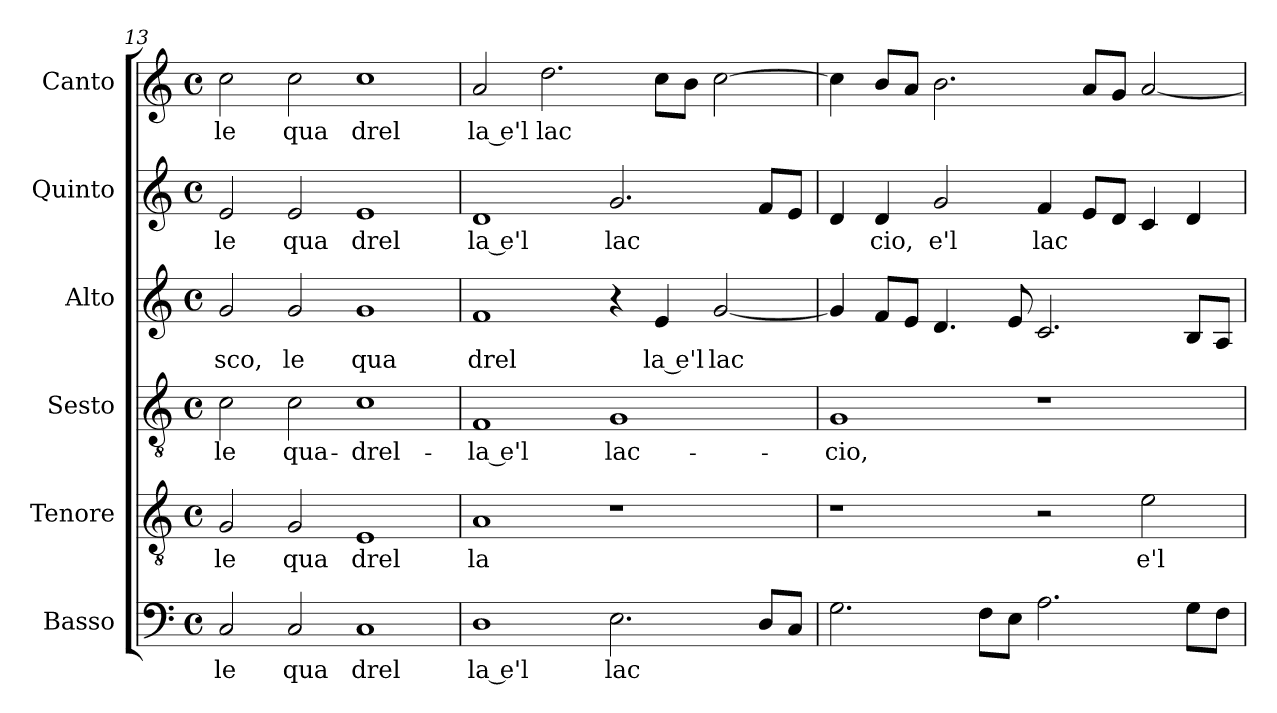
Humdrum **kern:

**kern	**text	**kern	**text	**kern	**text	**kern	**text	**kern	**text	**kern	**text
*part6	*part6	*part5	*part5	*part4	*part4	*part3	*part3	*part2	*part2	*part1	*part1
*staff6	*staff6	*staff5	*staff5	*staff4	*staff4	*staff3	*staff3	*staff2	*staff2	*staff1	*staff1
*I"Basso	*	*I"Tenore	*	*I"Sesto	*	*I"Alto	*	*I"Quinto	*	*I"Canto	*
!!LO:PB:g=z
*clefF4	*	*clefGv2	*	*clefGv2	*	*clefG2	*	*clefG2	*	*clefG2	*
*M4/4	*	*M4/4	*	*M4/4	*	*M4/4	*	*M4/4	*	*M4/4	*
*met(c)	*	*met(c)	*	*met(c)	*	*met(c)	*	*met(c)	*	*met(c)	*
=13	=13	=13	=13	=13	=13	=13	=13	=13	=13	=13	=13
!	!LO:LY:b:cj	!	!LO:LY:b:cj	!	!LO:LY:b:cj	!	!LO:LY:b:cj	!	!LO:LY:b:cj	!	!LO:LY:b:cj
2C/	le	2G/	le	2c\	le	2g/	-sco,	2e/	le	2cc\	le
!	!LO:LY:b:cj	!	!LO:LY:b:cj	!	!LO:LY:b:cj	!	!LO:LY:b:cj	!	!LO:LY:b:cj	!	!LO:LY:b:cj
2C/	qua	2G/	qua	2c\	qua-	2g/	le	2e/	qua	2cc\	qua
!	!LO:LY:b:cj	!	!LO:LY:b:cj	!	!LO:LY:b:cj	!	!LO:LY:b:cj	!	!LO:LY:b:cj	!	!LO:LY:b:cj
1C	drel	1E	drel	1c	-drel-	1g	qua	1e	drel	1cc	drel
=14	=14	=14	=14	=14	=14	=14	=14	=14	=14	=14	=14
!	!LO:LY:b:rj	!	!LO:LY:b:cj	!	!LO:LY:b:rj	!	!LO:LY:b:cj	!	!LO:LY:b:rj	!	!LO:LY:b:rj
1D	la e'l	1A	la	1F	-la e'l	1f	drel	1d	la e'l	2a/	la e'l
!	!	!	!	!	!	!	!	!	!	!	!LO:LY:b
.	.	.	.	.	.	.	.	.	.	2.dd\	lac
!	!LO:LY:b	!	!	!	!LO:LY:b:cj	!	!	!	!LO:LY:b	!	!
2.E\	lac	1r	.	1G	lac-	4r	.	2.g/	lac	.	.
!	!	!	!	!	!	!	!LO:LY:b:rj	!	!	!	!
.	.	.	.	.	.	4e/	la e'l	.	.	8cc\L	.
.	.	.	.	.	.	.	.	.	.	8b\J	.
!	!	!	!	!	!	!	!LO:LY:b	!	!	!	!
.	.	.	.	.	.	[<2g/	lac	.	.	[>2cc\	.
8D/L	.	.	.	.	.	.	.	8f/L	.	.	.
8C/J	.	.	.	.	.	.	.	8e/J	.	.	.
=15	=15	=15	=15	=15	=15	=15	=15	=15	=15	=15	=15
!	!	!	!	!	!LO:LY:b:cj	!	!	!	!	!	!
2.G\	.	1r	.	1G	-cio,	4g/]	.	4d/	.	4cc\]	.
!	!	!	!	!	!	!	!	!	!LO:LY:b:cj	!	!
.	.	.	.	.	.	8f/L	.	4d/	cio,	8b/L	.
.	.	.	.	.	.	8e/J	.	.	.	8a/J	.
!	!	!	!	!	!	!	!	!	!LO:LY:b:cj	!	!
.	.	.	.	.	.	4.d/	.	2g/	e'l	2.b\	.
8F\L	.	.	.	.	.	.	.	.	.	.	.
8E\J	.	.	.	.	.	8e/	.	.	.	.	.
!	!	!	!	!	!	!	!	!	!LO:LY:b	!	!
2.A\	.	2r	.	1r	.	2.c/	.	4f/	lac	.	.
.	.	.	.	.	.	.	.	8e/L	.	8a/L	.
.	.	.	.	.	.	.	.	8d/J	.	8g/J	.
!	!	!	!LO:LY:b:cj	!	!	!	!	!	!	!	!
.	.	2e\	e'l	.	.	.	.	4c/	.	[<2a/	.
8G\L	.	.	.	.	.	8B/L	.	4d/	.	.	.
8F\J	.	.	.	.	.	8A/J	.	.	.	.	.
=	=	=	=	=	=	=	=	=	=	=	=
*-	*-	*-	*-	*-	*-	*-	*-	*-	*-	*-	*-
